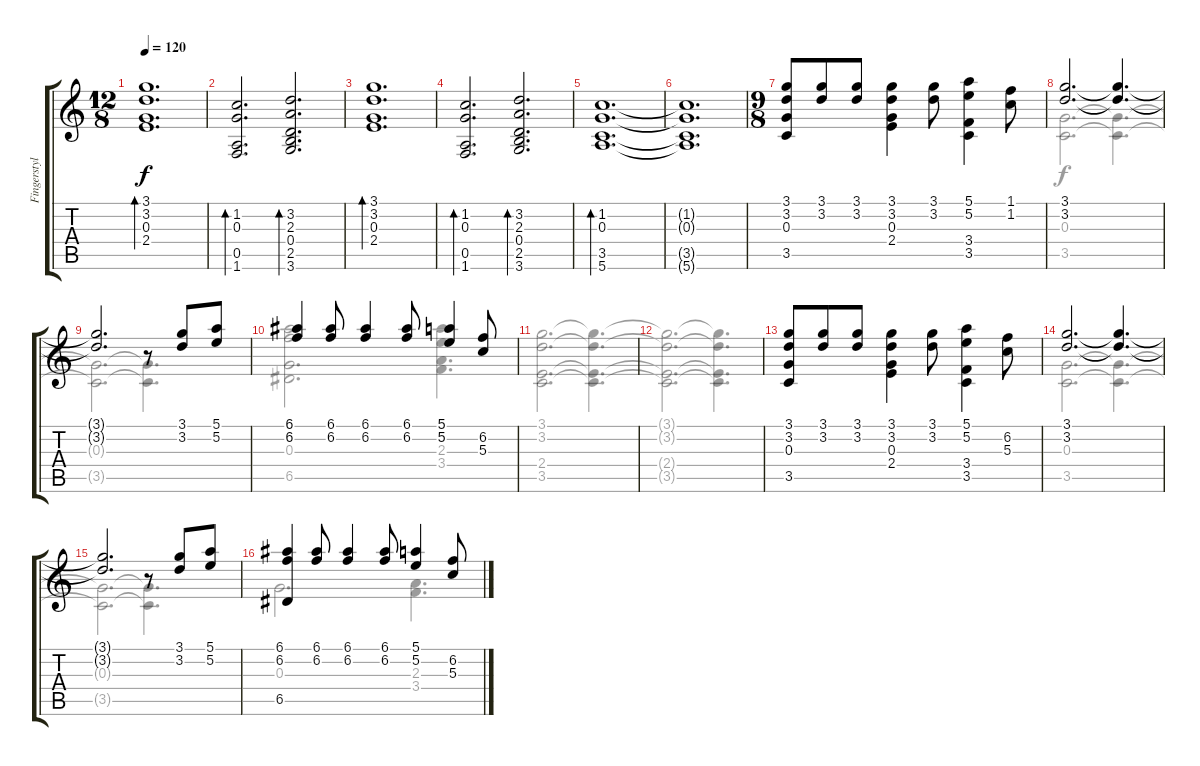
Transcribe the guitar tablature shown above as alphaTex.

\track ("Fingerstyle guitar" "Fingerstyl") {instrument acousticguitarnylon}
\staff {score tabs}
\tuning (E4 B3 G3 D3 A2 E2) {hide}
\voice
\ts (12 8)
\tempo 120
\clef g2
\ks c
(3.1 3.2 0.3 2.4).1{d bd 480 dy f} |
(1.2 0.3 0.5 1.6).2{d bd 480} (3.2 2.3 0.4 2.5 3.6).2{d bd 480} |
(3.1 3.2 0.3 2.4).1{d bd 480} |
(1.2 0.3 0.5 1.6).2{d bd 480} (3.2 2.3 0.4 2.5 3.6).2{d bd 480} |
(1.2 0.3 3.5 5.6).1{d bd 480} |
(1.2{t} 0.3{t} 3.5{t} 5.6{t}).1{d} |
\ts (9 8)
(3.1 3.2 0.3 3.5).8 (3.1 3.2).8 (3.1 3.2).8 (3.1 3.2 0.3 2.4).4 (3.1 3.2).8 (5.1 5.2 3.4 3.5).4 (1.1 1.2).8 |
(3.1 3.2).2{d} (3.1{t} 3.2{t}).4{d} |
(3.1{t} 3.2{t}).2{d} r.8 (3.1 3.2).8 (5.1 5.2).8 |
(6.1 6.2).4 (6.1 6.2).8 (6.1 6.2).4 (6.1 6.2).8 (5.1 5.2).4 (6.2 5.3).8 |
|
|
(3.1 3.2 0.3 3.5).8 (3.1 3.2).8 (3.1 3.2).8 (3.1 3.2 0.3 2.4).4 (3.1 3.2).8 (5.1 5.2 3.4 3.5).4 (6.2 5.3).8 |
(3.1 3.2).2{d} (3.1{t} 3.2{t}).4{d} |
(3.1{t} 3.2{t}).2{d} r.8 (3.1 3.2).8 (5.1 5.2).8 |
(6.1 6.2 6.5).4 (6.1 6.2).8 (6.1 6.2).4 (6.1 6.2).8 (5.1 5.2).4 (6.2 5.3).8
\voice
\clef g2
\ottava regular
\simile none
\ks c
|
|
|
|
|
|
|
(0.3 3.5).2{d} (0.3{t} 3.5{t}).4{d} |
(0.3{t} 3.5{t}).2{d} (0.3{t} 3.5{t}).4{d} |
(6.1 6.2 0.3 6.5).2{d} (5.1 5.2 2.3 3.4).4{d} |
(3.1 3.2 2.4 3.5).2{d} (3.1{t} 3.2{t} 2.4{t} 3.5{t}).4{d} |
(3.1{t} 3.2{t} 2.4{t} 3.5{t}).2{d} (3.1{t} 3.2{t} 2.4{t} 3.5{t}).4{d} |
|
(0.3 3.5).2{d} (0.3{t} 3.5{t}).4{d} |
(0.3{t} 3.5{t}).2{d} (0.3{t} 3.5{t}).4{d} |
0.3.2{d} (2.3 3.4).4{d}
